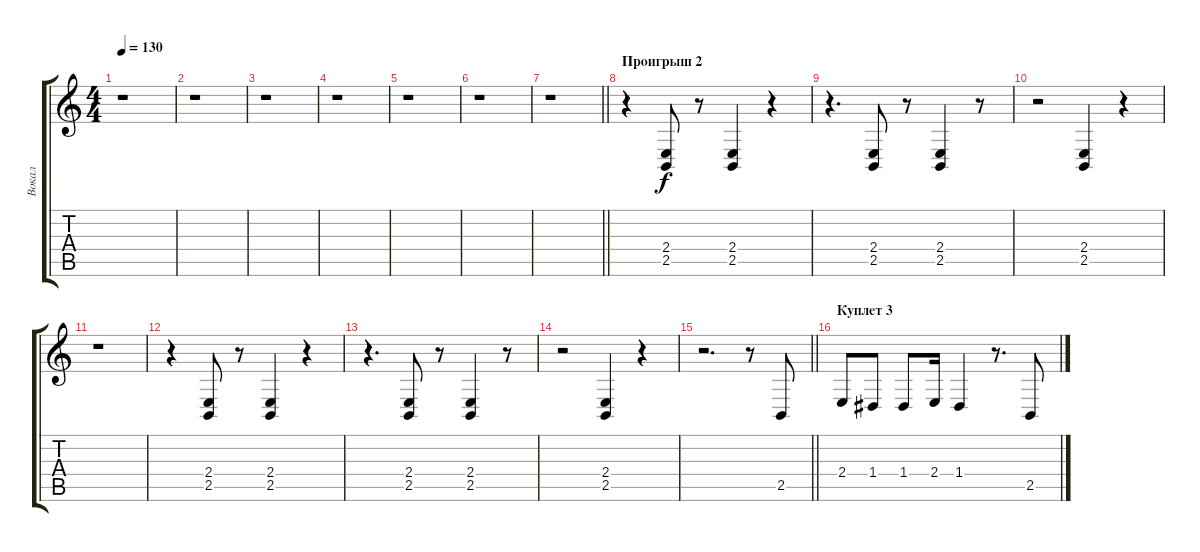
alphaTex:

\track ("Вокал" "Вокал") {instrument altosax}
\staff {score tabs}
\tuning (E4 B3 G3 D3 A2 E2) {hide}
\ts (4 4)
\tempo 130
\clef g2
\ks c
r.1{dy f} |
r.1 |
r.1 |
r.1 |
r.1 |
r.1 |
\barLineRight lightlight
r.1 |
\section ("" "Проигрыш 2")
r.4 (2.4 2.5).8 r.8 (2.4 2.5).4 r.4 |
r.4{d} (2.4 2.5).8 r.8 (2.4 2.5).4 r.8 |
r.2 (2.4 2.5).4 r.4 |
r.1 |
r.4 (2.4 2.5).8 r.8 (2.4 2.5).4 r.4 |
r.4{d} (2.4 2.5).8 r.8 (2.4 2.5).4 r.8 |
r.2 (2.4 2.5).4 r.4 |
\barLineRight lightlight
r.2{d} r.8 2.5.8 |
\section ("" "Куплет 3")
2.4.8 1.4.8 1.4.8 2.4.16 1.4.4 r.8{d} 2.5.8
